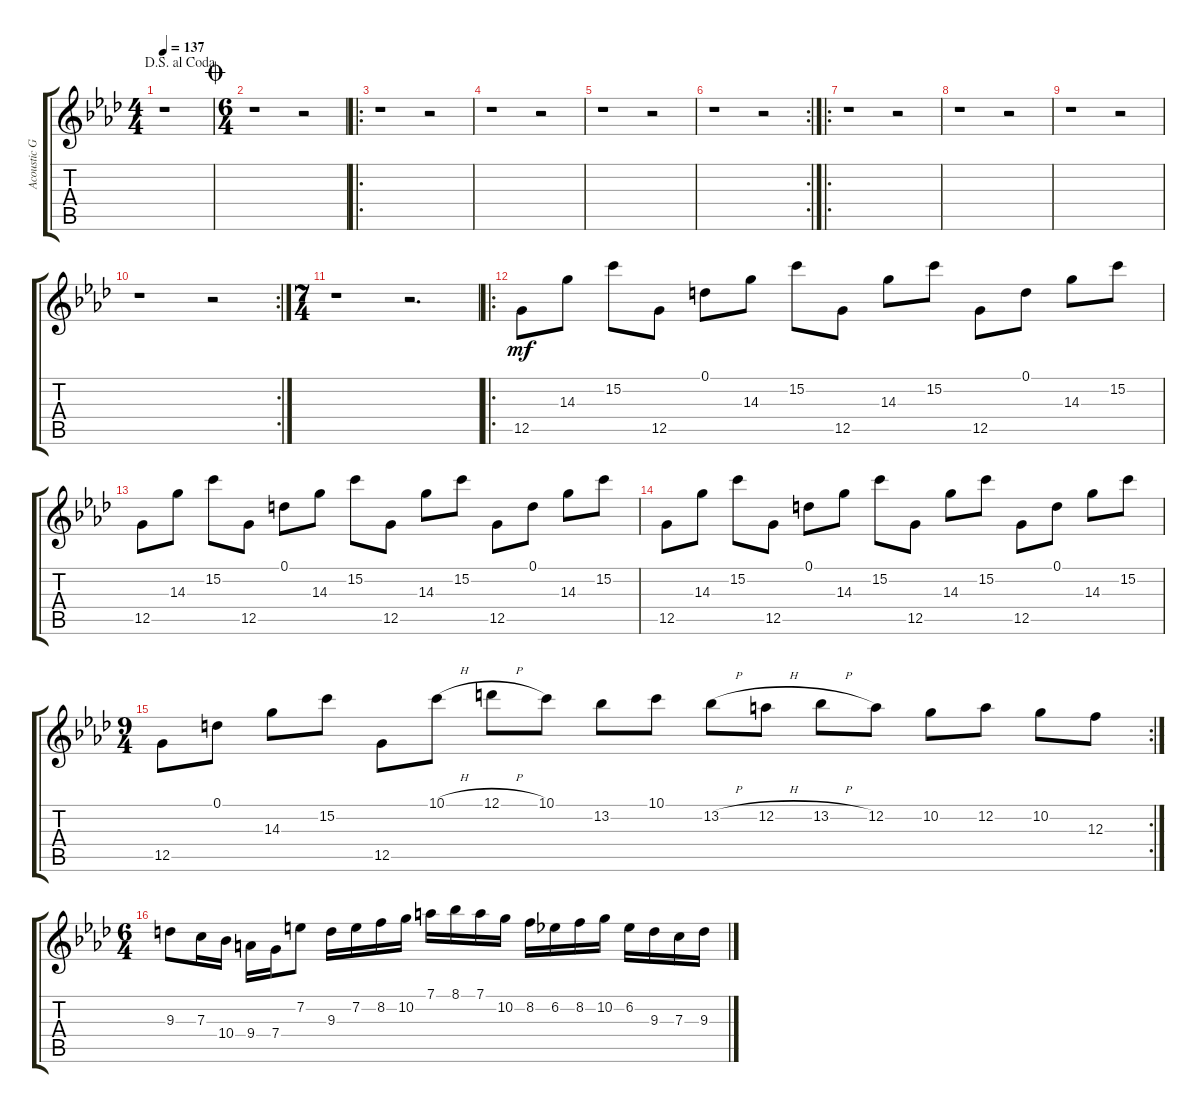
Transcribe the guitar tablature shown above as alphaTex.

\track ("Acoustic Guitar" "Acoustic G") {instrument acousticguitarsteel}
\staff {score tabs}
\tuning (D4 A3 F3 C3 G2 D2) {hide}
\ts (4 4)
\jump dalsegnoalcoda
\tempo 137
\clef g2
\ks ab
r.1{dy fff} |
\ts (6 4)
\jump coda
r.1 r.2 |
\ro
r.1 r.2 |
r.1 r.2 |
r.1 r.2 |
\rc 2
r.1 r.2 |
\ro
r.1 r.2 |
r.1 r.2 |
r.1 r.2 |
\rc 2
r.1 r.2 |
\ts (7 4)
r.1 r.2{d} |
\ro
12.5.8{dy mf} 14.3.8 15.2.8 12.5.8 0.1.8 14.3.8 15.2.8 12.5.8 14.3.8 15.2.8 12.5.8 0.1.8 14.3.8 15.2.8 |
12.5.8 14.3.8 15.2.8 12.5.8 0.1.8 14.3.8 15.2.8 12.5.8 14.3.8 15.2.8 12.5.8 0.1.8 14.3.8 15.2.8 |
12.5.8 14.3.8 15.2.8 12.5.8 0.1.8 14.3.8 15.2.8 12.5.8 14.3.8 15.2.8 12.5.8 0.1.8 14.3.8 15.2.8 |
\rc 2
\ts (9 4)
12.5.8 0.1.8 14.3.8 15.2.8 12.5.8 10.1{h}.8 12.1{h}.8 10.1.8 13.2.8 10.1.8 13.2{h}.8 12.2{h}.8 13.2{h}.8 12.2.8 10.2.8 12.2.8 10.2.8 12.3.8 |
\ts (6 4)
9.3.8 7.3.16 10.4.16 9.4.16 7.4.16 7.2.8 9.3.16 7.2.16 8.2.16 10.2.16 7.1.16 8.1.16 7.1.16 10.2.16 8.2.16 6.2.16 8.2.16 10.2.16 6.2.16 9.3.16 7.3.16 9.3.16
